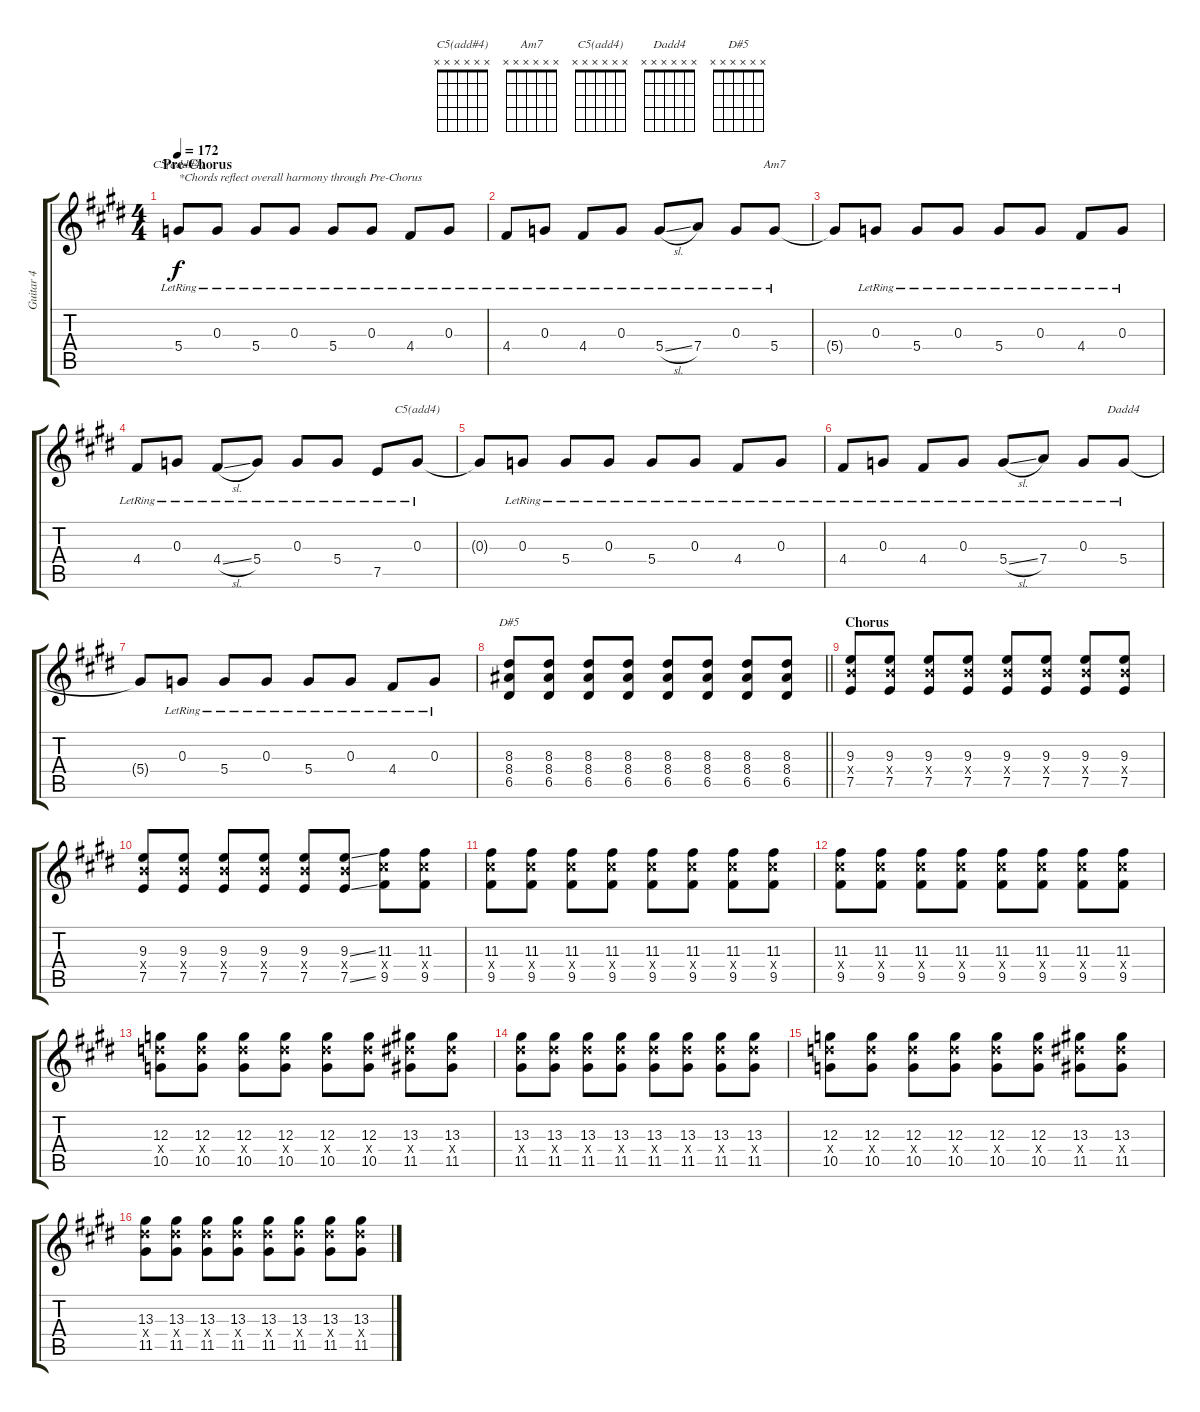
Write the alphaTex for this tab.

\track ("Guitar 4" "Guitar 4") {instrument distortionguitar}
\staff {score tabs}
\tuning (E4 B3 G3 D3 A2 E2) {hide}
\chord ("C5(add#4)" x x x x x x)
\chord ("Am7" x x x x x x)
\chord ("C5(add4)" x x x x x x)
\chord ("Dadd4" x x x x x x)
\chord ("D#5" x x x x x x)
\ts (4 4)
\section ("" "Pre-Chorus")
\tempo 172
\clef g2
\ks e
5.4{lr}.8{ch "C5(add#4)" txt "*Chords reflect overall harmony through Pre-Chorus" dy f} 0.3{lr}.8 5.4{lr}.8 0.3{lr}.8 5.4{lr}.8 0.3{lr}.8 4.4{lr}.8 0.3{lr}.8 |
4.4{lr}.8 0.3{lr}.8 4.4{lr}.8 0.3{lr}.8 5.4{sl lr}.8 7.4{lr}.8 0.3{lr}.8 5.4{lr}.8{ch "Am7"} |
5.4{t}.8 0.3{lr}.8 5.4{lr}.8 0.3{lr}.8 5.4{lr}.8 0.3{lr}.8 4.4{lr}.8 0.3{lr}.8 |
4.4{lr}.8 0.3{lr}.8 4.4{sl lr}.8 5.4{lr}.8 0.3{lr}.8 5.4{lr}.8 7.5{lr}.8 0.3{lr}.8{ch "C5(add4)"} |
0.3{t}.8 0.3{lr}.8 5.4{lr}.8 0.3{lr}.8 5.4{lr}.8 0.3{lr}.8 4.4{lr}.8 0.3{lr}.8 |
4.4{lr}.8 0.3{lr}.8 4.4{lr}.8 0.3{lr}.8 5.4{sl lr}.8 7.4{lr}.8 0.3{lr}.8 5.4{lr}.8{ch "Dadd4"} |
5.4{t}.8 0.3{lr}.8 5.4{lr}.8 0.3{lr}.8 5.4{lr}.8 0.3{lr}.8 4.4{lr}.8 0.3{lr}.8 |
\barLineRight lightlight
(8.3 8.4 6.5).8{ch "D#5"} (8.3 8.4 6.5).8 (8.3 8.4 6.5).8 (8.3 8.4 6.5).8 (8.3 8.4 6.5).8 (8.3 8.4 6.5).8 (8.3 8.4 6.5).8 (8.3 8.4 6.5).8 |
\section ("" "Chorus")
(9.3 9.4{x} 7.5).8 (9.3 9.4{x} 7.5).8 (9.3 9.4{x} 7.5).8 (9.3 9.4{x} 7.5).8 (9.3 9.4{x} 7.5).8 (9.3 9.4{x} 7.5).8 (9.3 9.4{x} 7.5).8 (9.3 9.4{x} 7.5).8 |
(9.3 9.4{x} 7.5).8 (9.3 9.4{x} 7.5).8 (9.3 9.4{x} 7.5).8 (9.3 9.4{x} 7.5).8 (9.3 9.4{x} 7.5).8 (9.3{ss} 9.4{x} 7.5{ss}).8 (11.3 11.4{x} 9.5).8 (11.3 11.4{x} 9.5).8 |
(11.3 11.4{x} 9.5).8 (11.3 11.4{x} 9.5).8 (11.3 11.4{x} 9.5).8 (11.3 11.4{x} 9.5).8 (11.3 11.4{x} 9.5).8 (11.3 11.4{x} 9.5).8 (11.3 11.4{x} 9.5).8 (11.3 11.4{x} 9.5).8 |
(11.3 11.4{x} 9.5).8 (11.3 11.4{x} 9.5).8 (11.3 11.4{x} 9.5).8 (11.3 11.4{x} 9.5).8 (11.3 11.4{x} 9.5).8 (11.3 11.4{x} 9.5).8 (11.3 11.4{x} 9.5).8 (11.3 11.4{x} 9.5).8 |
(12.3 12.4{x} 10.5).8 (12.3 12.4{x} 10.5).8 (12.3 12.4{x} 10.5).8 (12.3 12.4{x} 10.5).8 (12.3 12.4{x} 10.5).8 (12.3 12.4{x} 10.5).8 (13.3 13.4{x} 11.5).8 (13.3 13.4{x} 11.5).8 |
(13.3 13.4{x} 11.5).8 (13.3 13.4{x} 11.5).8 (13.3 13.4{x} 11.5).8 (13.3 13.4{x} 11.5).8 (13.3 13.4{x} 11.5).8 (13.3 13.4{x} 11.5).8 (13.3 13.4{x} 11.5).8 (13.3 13.4{x} 11.5).8 |
(12.3 12.4{x} 10.5).8 (12.3 12.4{x} 10.5).8 (12.3 12.4{x} 10.5).8 (12.3 12.4{x} 10.5).8 (12.3 12.4{x} 10.5).8 (12.3 12.4{x} 10.5).8 (13.3 13.4{x} 11.5).8 (13.3 13.4{x} 11.5).8 |
(13.3 13.4{x} 11.5).8 (13.3 13.4{x} 11.5).8 (13.3 13.4{x} 11.5).8 (13.3 13.4{x} 11.5).8 (13.3 13.4{x} 11.5).8 (13.3 13.4{x} 11.5).8 (13.3 13.4{x} 11.5).8 (13.3 13.4{x} 11.5).8
